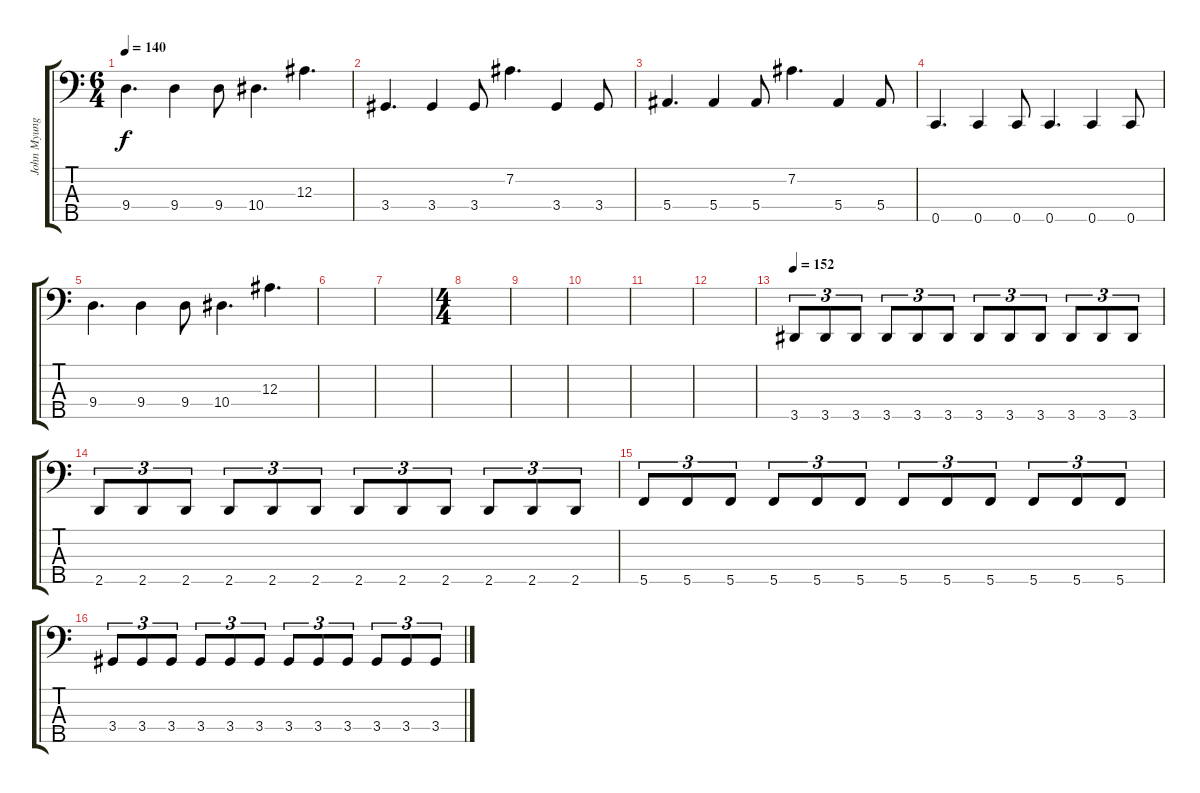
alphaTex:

\track ("John Myung" "John Myung") {instrument electricbassfinger}
\staff {score tabs}
\tuning (Ab2 Eb2 Bb1 F1 C1) {hide}
\ts (6 4)
\tempo 140
\clef f4
\ks c
9.4.4{d dy f} 9.4.4 9.4.8 10.4.4{d} 12.3.4{d} |
3.4.4{d} 3.4.4 3.4.8 7.2.4{d} 3.4.4 3.4.8 |
5.4.4{d} 5.4.4 5.4.8 7.2.4{d} 5.4.4 5.4.8 |
0.5.4{d} 0.5.4 0.5.8 0.5.4{d} 0.5.4 0.5.8 |
9.4.4{d} 9.4.4 9.4.8 10.4.4{d} 12.3.4{d} |
|
|
\ts (4 4)
|
|
|
|
|
\tempo 152
3.5.8{tu (3 2)} 3.5.8{tu (3 2)} 3.5.8{tu (3 2)} 3.5.8{tu (3 2)} 3.5.8{tu (3 2)} 3.5.8{tu (3 2)} 3.5.8{tu (3 2)} 3.5.8{tu (3 2)} 3.5.8{tu (3 2)} 3.5.8{tu (3 2)} 3.5.8{tu (3 2)} 3.5.8{tu (3 2)} |
2.5.8{tu (3 2)} 2.5.8{tu (3 2)} 2.5.8{tu (3 2)} 2.5.8{tu (3 2)} 2.5.8{tu (3 2)} 2.5.8{tu (3 2)} 2.5.8{tu (3 2)} 2.5.8{tu (3 2)} 2.5.8{tu (3 2)} 2.5.8{tu (3 2)} 2.5.8{tu (3 2)} 2.5.8{tu (3 2)} |
5.5.8{tu (3 2)} 5.5.8{tu (3 2)} 5.5.8{tu (3 2)} 5.5.8{tu (3 2)} 5.5.8{tu (3 2)} 5.5.8{tu (3 2)} 5.5.8{tu (3 2)} 5.5.8{tu (3 2)} 5.5.8{tu (3 2)} 5.5.8{tu (3 2)} 5.5.8{tu (3 2)} 5.5.8{tu (3 2)} |
3.4.8{tu (3 2)} 3.4.8{tu (3 2)} 3.4.8{tu (3 2)} 3.4.8{tu (3 2)} 3.4.8{tu (3 2)} 3.4.8{tu (3 2)} 3.4.8{tu (3 2)} 3.4.8{tu (3 2)} 3.4.8{tu (3 2)} 3.4.8{tu (3 2)} 3.4.8{tu (3 2)} 3.4.8{tu (3 2)}
